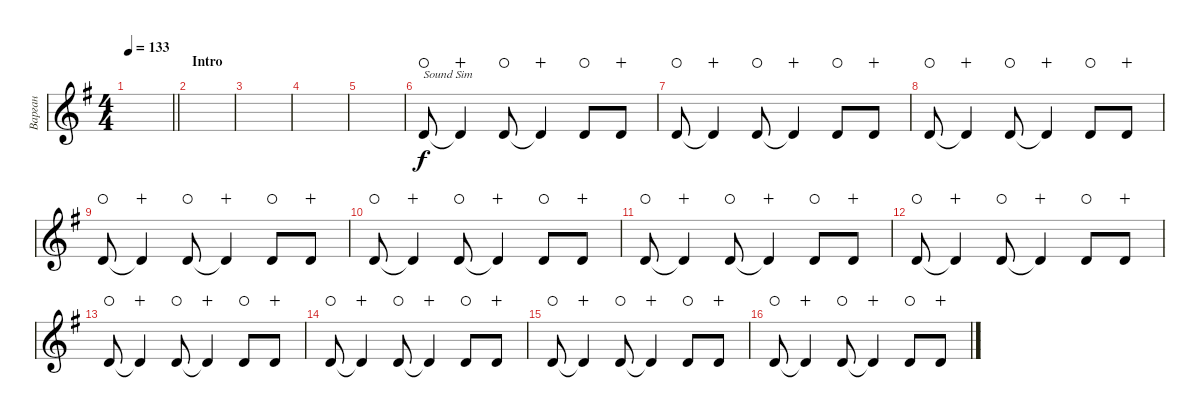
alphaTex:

\track ("Варган" "Варган") {mute instrument acousticguitarnylon}
\staff {score}
\tuning (E4 B3 G3 D3 A2 E2) {hide}
\ts (4 4)
\tempo 133
\clef g2
\barLineRight lightlight
\ks eminor
|
\section ("" "Intro")
|
|
|
|
0.4.8{txt "Sound Sim" waho} 0.4{t}.4{wahc} 0.4.8{waho} 0.4{t}.4{wahc} 0.4.8{waho} 0.4.8{wahc} |
0.4.8{waho} 0.4{t}.4{wahc} 0.4.8{waho} 0.4{t}.4{wahc} 0.4.8{waho} 0.4.8{wahc} |
0.4.8{waho} 0.4{t}.4{wahc} 0.4.8{waho} 0.4{t}.4{wahc} 0.4.8{waho} 0.4.8{wahc} |
0.4.8{waho} 0.4{t}.4{wahc} 0.4.8{waho} 0.4{t}.4{wahc} 0.4.8{waho} 0.4.8{wahc} |
0.4.8{waho} 0.4{t}.4{wahc} 0.4.8{waho} 0.4{t}.4{wahc} 0.4.8{waho} 0.4.8{wahc} |
0.4.8{waho} 0.4{t}.4{wahc} 0.4.8{waho} 0.4{t}.4{wahc} 0.4.8{waho} 0.4.8{wahc} |
0.4.8{waho} 0.4{t}.4{wahc} 0.4.8{waho} 0.4{t}.4{wahc} 0.4.8{waho} 0.4.8{wahc} |
0.4.8{waho} 0.4{t}.4{wahc} 0.4.8{waho} 0.4{t}.4{wahc} 0.4.8{waho} 0.4.8{wahc} |
0.4.8{waho} 0.4{t}.4{wahc} 0.4.8{waho} 0.4{t}.4{wahc} 0.4.8{waho} 0.4.8{wahc} |
0.4.8{waho} 0.4{t}.4{wahc} 0.4.8{waho} 0.4{t}.4{wahc} 0.4.8{waho} 0.4.8{wahc} |
0.4.8{waho} 0.4{t}.4{wahc} 0.4.8{waho} 0.4{t}.4{wahc} 0.4.8{waho} 0.4.8{wahc}
